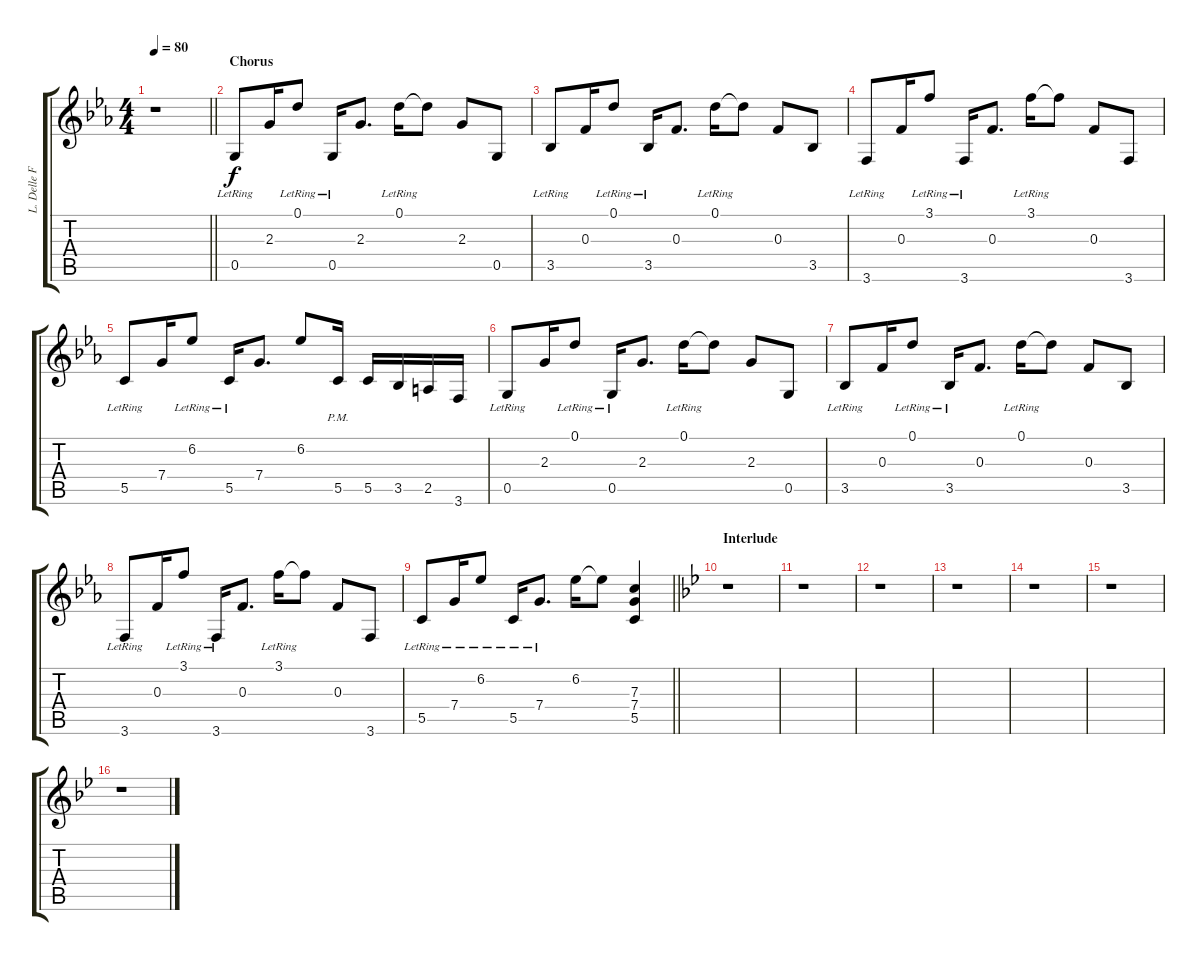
\track ("L. Delle Fave (Dist. Guitar L)" "L. Delle F") {instrument overdrivenguitar}
\staff {score tabs}
\tuning (D4 A3 F3 C3 G2 D2) {hide}
\ts (4 4)
\tempo 80
\clef g2
\barLineRight lightlight
\ks eb
r.1{dy f} |
\section ("" "Chorus")
0.5{lr}.8 2.3.16 0.1{lr}.8 0.5{lr}.16 2.3.8{d} 0.1{lr}.16 0.1{t}.8 2.3.8 0.5.8 |
3.5{lr}.8 0.3.16 0.1{lr}.8 3.5{lr}.16 0.3.8{d} 0.1{lr}.16 0.1{t}.8 0.3.8 3.5.8 |
3.6{lr}.8 0.3.16 3.1{lr}.8 3.6{lr}.16 0.3.8{d} 3.1{lr}.16 3.1{t}.8 0.3.8 3.6.8 |
5.5{lr}.8 7.4.16 6.2{lr}.8 5.5{lr}.16 7.4.8{d} 6.2.8 5.5{pm}.16 5.5.16 3.5.16 2.5.16 3.6.16 |
0.5{lr}.8 2.3.16 0.1{lr}.8 0.5{lr}.16 2.3.8{d} 0.1{lr}.16 0.1{t}.8 2.3.8 0.5.8 |
3.5{lr}.8 0.3.16 0.1{lr}.8 3.5{lr}.16 0.3.8{d} 0.1{lr}.16 0.1{t}.8 0.3.8 3.5.8 |
3.6{lr}.8 0.3.16 3.1{lr}.8 3.6{lr}.16 0.3.8{d} 3.1{lr}.16 3.1{t}.8 0.3.8 3.6.8 |
\barLineRight lightlight
5.5{lr}.8 7.4{lr}.16 6.2{lr}.8 5.5{lr}.16 7.4{lr}.8{d} 6.2.16 6.2{t}.8 (7.3 7.4 5.5).4 |
\section ("" "Interlude")
\ks gminor
r.1 |
r.1 |
r.1 |
r.1 |
r.1 |
r.1 |
r.1
